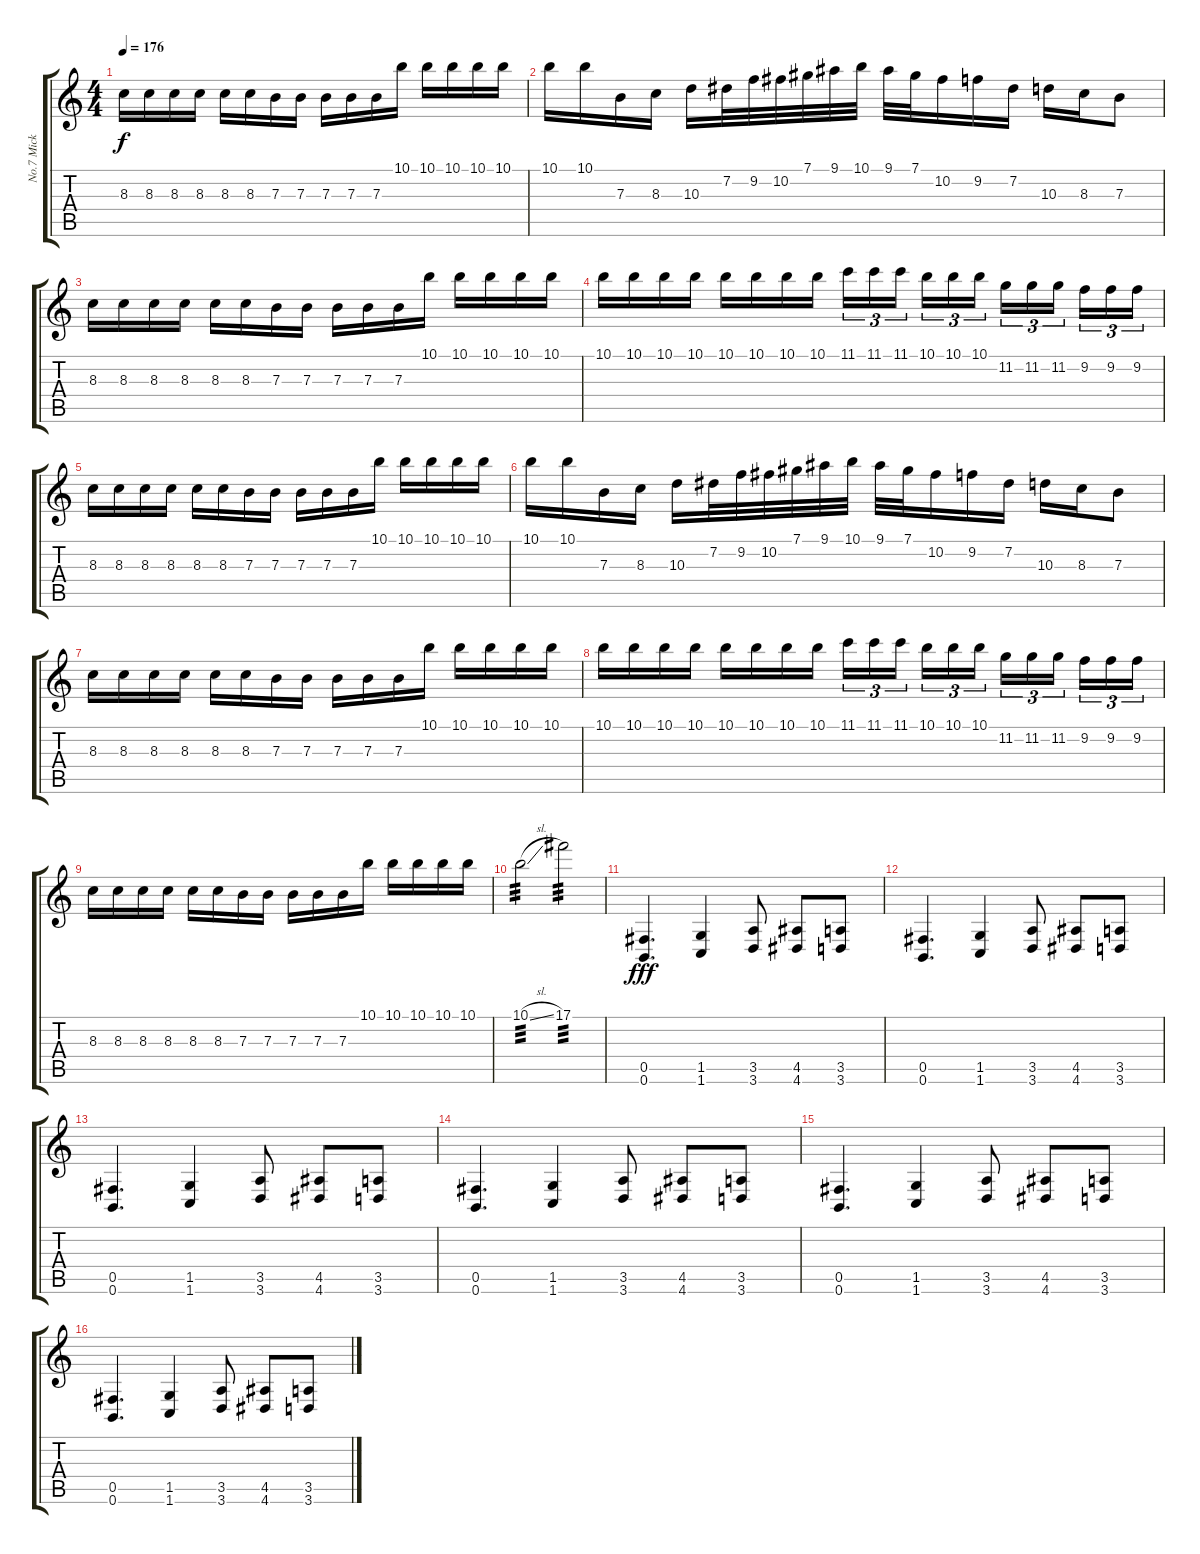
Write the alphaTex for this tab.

\track ("No.7 Mick" "No.7 Mick") {instrument distortionguitar}
\staff {score tabs}
\tuning (Db4 Ab3 E3 B2 Gb2 B1) {hide}
\ts (4 4)
\tempo 176
\clef g2
\ks c
8.3.16{dy f} 8.3.16 8.3.16 8.3.16 8.3.16 8.3.16 7.3.16 7.3.16 7.3.16 7.3.16 7.3.16 10.1.16 10.1.16 10.1.16 10.1.16 10.1.16 |
10.1.16 10.1.16 7.3.16 8.3.16 10.3.16 7.2.32 9.2.32 10.2.32 7.1.32 9.1.32 10.1.32 9.1.32 7.1.32 10.2.16 9.2.16 7.2.16 10.3.16 8.3.16 7.3.8 |
8.3.16 8.3.16 8.3.16 8.3.16 8.3.16 8.3.16 7.3.16 7.3.16 7.3.16 7.3.16 7.3.16 10.1.16 10.1.16 10.1.16 10.1.16 10.1.16 |
10.1.16 10.1.16 10.1.16 10.1.16 10.1.16 10.1.16 10.1.16 10.1.16 11.1.16{tu (3 2)} 11.1.16{tu (3 2)} 11.1.16{tu (3 2) beam splitsecondary} 10.1.16{tu (3 2)} 10.1.16{tu (3 2)} 10.1.16{tu (3 2)} 11.2.16{tu (3 2)} 11.2.16{tu (3 2)} 11.2.16{tu (3 2) beam splitsecondary} 9.2.16{tu (3 2)} 9.2.16{tu (3 2)} 9.2.16{tu (3 2)} |
8.3.16 8.3.16 8.3.16 8.3.16 8.3.16 8.3.16 7.3.16 7.3.16 7.3.16 7.3.16 7.3.16 10.1.16 10.1.16 10.1.16 10.1.16 10.1.16 |
10.1.16 10.1.16 7.3.16 8.3.16 10.3.16 7.2.32 9.2.32 10.2.32 7.1.32 9.1.32 10.1.32 9.1.32 7.1.32 10.2.16 9.2.16 7.2.16 10.3.16 8.3.16 7.3.8 |
8.3.16 8.3.16 8.3.16 8.3.16 8.3.16 8.3.16 7.3.16 7.3.16 7.3.16 7.3.16 7.3.16 10.1.16 10.1.16 10.1.16 10.1.16 10.1.16 |
10.1.16 10.1.16 10.1.16 10.1.16 10.1.16 10.1.16 10.1.16 10.1.16 11.1.16{tu (3 2)} 11.1.16{tu (3 2)} 11.1.16{tu (3 2) beam splitsecondary} 10.1.16{tu (3 2)} 10.1.16{tu (3 2)} 10.1.16{tu (3 2)} 11.2.16{tu (3 2)} 11.2.16{tu (3 2)} 11.2.16{tu (3 2) beam splitsecondary} 9.2.16{tu (3 2)} 9.2.16{tu (3 2)} 9.2.16{tu (3 2)} |
8.3.16 8.3.16 8.3.16 8.3.16 8.3.16 8.3.16 7.3.16 7.3.16 7.3.16 7.3.16 7.3.16 10.1.16 10.1.16 10.1.16 10.1.16 10.1.16 |
10.1{sl}.2{tp 3} 17.1.2{tp 3} |
(0.5 0.6).4{d dy fff} (1.5 1.6).4 (3.5 3.6).8 (4.5 4.6).8 (3.5 3.6).8 |
(0.5 0.6).4{d} (1.5 1.6).4 (3.5 3.6).8 (4.5 4.6).8 (3.5 3.6).8 |
(0.5 0.6).4{d} (1.5 1.6).4 (3.5 3.6).8 (4.5 4.6).8 (3.5 3.6).8 |
(0.5 0.6).4{d} (1.5 1.6).4 (3.5 3.6).8 (4.5 4.6).8 (3.5 3.6).8 |
(0.5 0.6).4{d} (1.5 1.6).4 (3.5 3.6).8 (4.5 4.6).8 (3.5 3.6).8 |
(0.5 0.6).4{d} (1.5 1.6).4 (3.5 3.6).8 (4.5 4.6).8 (3.5 3.6).8
